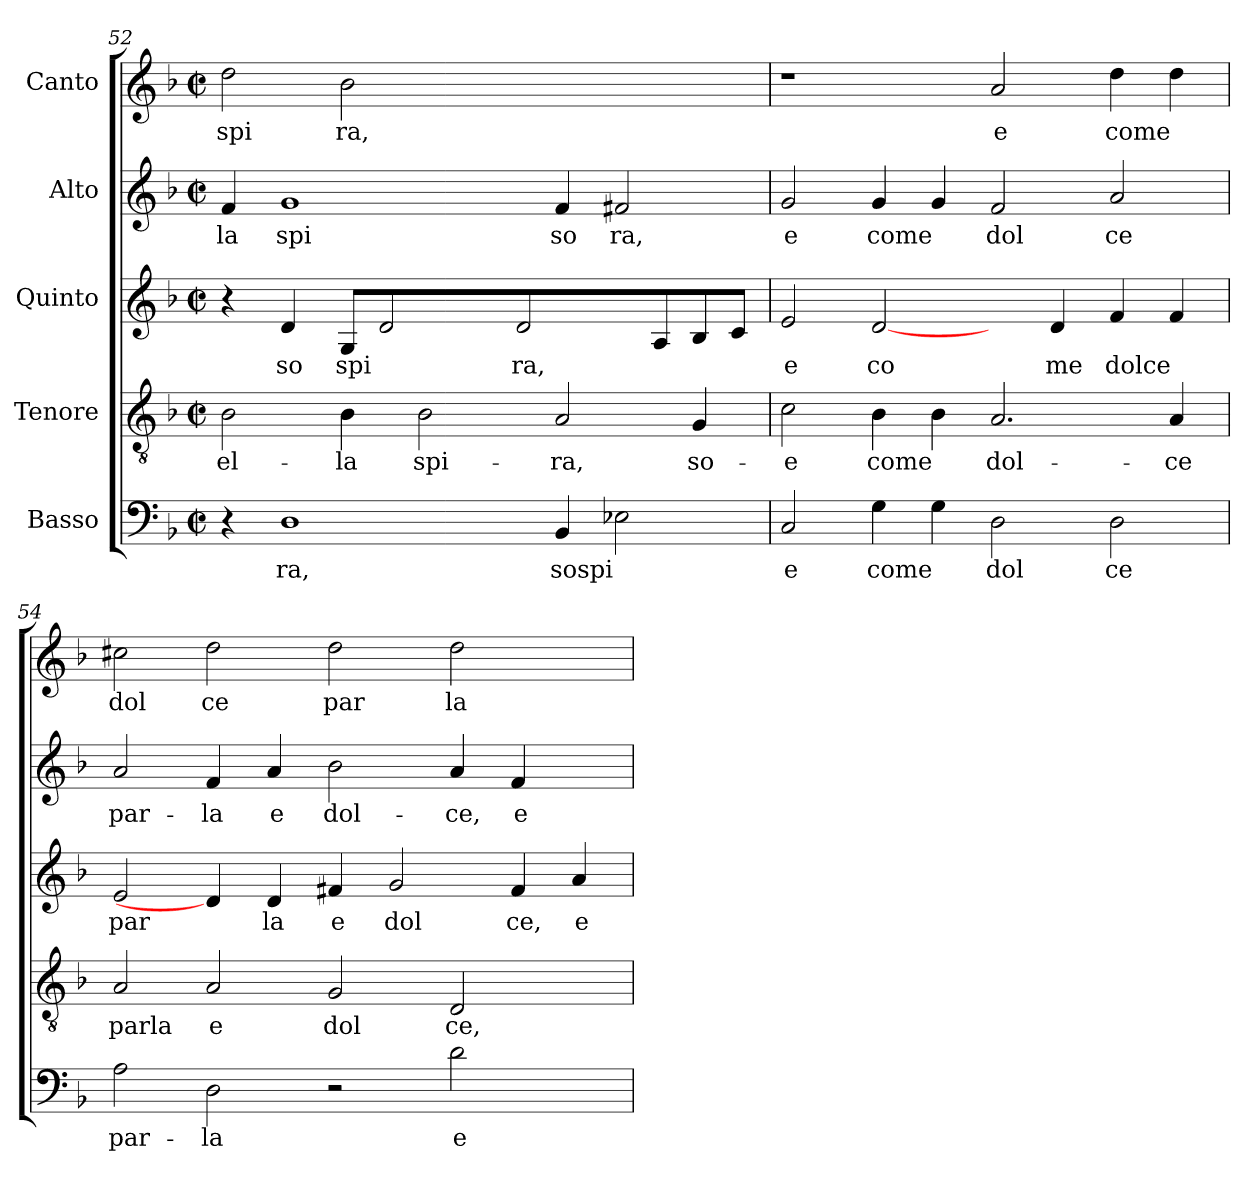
**kern	**text	**kern	**text	**kern	**text	**kern	**text	**kern	**text
*part5	*part5	*part4	*part4	*part3	*part3	*part2	*part2	*part1	*part1
*staff5	*staff5	*staff4	*staff4	*staff3	*staff3	*staff2	*staff2	*staff1	*staff1
*I"Basso	*	*I"Tenore	*	*I"Quinto	*	*I"Alto	*	*I"Canto	*
*clefF4	*	*clefGv2	*	*clefG2	*	*clefG2	*	*clefG2	*
*k[b-]	*	*k[b-]	*	*k[b-]	*	*k[b-]	*	*k[b-]	*
*F:	*	*F:	*	*F:	*	*F:	*	*F:	*
*M2/2	*	*M2/2	*	*M2/2	*	*M2/2	*	*M2/2	*
*met(c|)	*	*met(c|)	*	*met(c|)	*	*met(c|)	*	*met(c|)	*
=52	=52	=52	=52	=52	=52	=52	=52	=52	=52
!	!	!	!LO:LY:b:cj	!	!	!	!LO:LY:b:cj	!	!LO:LY:b:cj
4r	.	2B-\	el-	4r	.	4f/	la	2dd\	spi
!	!LO:LY:b:cj	!	!	!	!LO:LY:b:cj	!	!LO:LY:b:cj	!	!
1D	ra,	.	.	4d/	so	1g	spi	.	.
!	!	!	!LO:LY:b:cj	!	!LO:LY:b	!	!	!	!LO:LY:b:cj
.	.	4B-\	-la	8G/L	spi	.	.	2b-\	ra,
.	.	.	.	2d/	.	.	.	.	.
!	!	!	!LO:LY:b:cj	!	!	!	!	!	!
.	.	2B-\	-spi-	.	.	.	.	.	.
.	.	.	.	.	.	.	.	1ryy	.
!	!	!	!	!	!LO:LY:b:cj	!	!	!	!
.	.	.	.	2d/	ra,	.	.	.	.
!	!LO:LY:b	!	!LO:LY:b:cj	!	!	!	!LO:LY:b:cj	!	!
4BB-/	sospi	2A/	-ra,	.	.	4f/	so	.	.
!	!	!	!	!	!	!	!LO:LY:b:cj	!	!
2E-\	.	.	.	.	.	2f#X/	ra,	.	.
.	.	.	.	8A/	.	.	.	.	.
!	!	!	!LO:LY:b:cj	!	!	!	!	!	!
.	.	4G/	so-	8B-/	.	.	.	.	.
.	.	.	.	8c/J	.	.	.	.	.
=53	=53	=53	=53	=53	=53	=53	=53	=53	=53
!	!LO:LY:b:cj	!	!LO:LY:b:cj	!	!LO:LY:b:cj	!	!LO:LY:b:cj	!	!
2C/	e	2c\	e	2e/	e	2g/	e	1r	.
!	!LO:LY:b	!	!LO:LY:b	!	!LO:LY:b:cj	!	!LO:LY:b	!	!
4G\	come	4B-\	come	[2d/	co	4g/	come	.	.
4G\	.	4B-\	.	.	.	4g/	.	.	.
!	!LO:LY:b:cj	!	!LO:LY:b:cj	!	!	!	!LO:LY:b:cj	!	!LO:LY:b:cj
2D\	dol	2.A/	dol-	4ryy	.	2f/	dol	2a/	e
!	!	!	!	!	!LO:LY:b:cj	!	!	!	!
.	.	.	.	4d/	me	.	.	.	.
!	!LO:LY:b:cj	!	!	!	!LO:LY:b:cj	!	!LO:LY:b:cj	!	!LO:LY:b
2D\	ce	.	.	4f/	dolce	2a/	ce	4dd\	come
!	!	!	!LO:LY:b:cj	!	!	!	!	!	!
.	.	4A/	-ce	4f/	.	.	.	4dd\	.
!!LO:PB:g=z
=54	=54	=54	=54	=54	=54	=54	=54	=54	=54
!	!LO:LY:b:cj	!	!LO:LY:b:cj	!	!LO:LY:b:cj	!	!LO:LY:b:cj	!	!LO:LY:b:cj
2A\	par-	2A/	parla	2e/	par	2a/	par-	2cc#X\	dol
!	!LO:LY:b:cj	!	!LO:LY:b	!	!	!	!LO:LY:b:cj	!	!LO:LY:b:cj
2D\	-la	2A/	e	4d/]	.	4f/	-la	2dd\	ce
!	!	!	!	!	!LO:LY:b:cj	!	!LO:LY:b:cj	!	!
.	.	.	.	4d/	la	4a/	e	.	.
!	!	!	!LO:LY:b:cj	!	!LO:LY:b:cj	!	!LO:LY:b:cj	!	!LO:LY:b:cj
2r	.	2G/	dol	4f#X/	e	2b-\	dol-	2dd\	par
!	!	!	!	!	!LO:LY:b:cj	!	!	!	!
.	.	.	.	2g/	dol	.	.	.	.
!	!LO:LY:b:cj	!	!LO:LY:b:cj	!	!	!	!LO:LY:b:cj	!	!LO:LY:b:cj
2d\	e	2D/	ce,	.	.	4a/	-ce,	2dd\	la
!	!	!	!	!	!LO:LY:b:cj	!	!LO:LY:b:cj	!	!
.	.	.	.	4f#/	ce,	4f/	e	.	.
!	!	!	!	!	!LO:LY:b:cj	!	!	!	!
4ryy	.	4ryy	.	4a/	e	4ryy	.	4ryy	.
=	=	=	=	=	=	=	=	=	=
*-	*-	*-	*-	*-	*-	*-	*-	*-	*-
